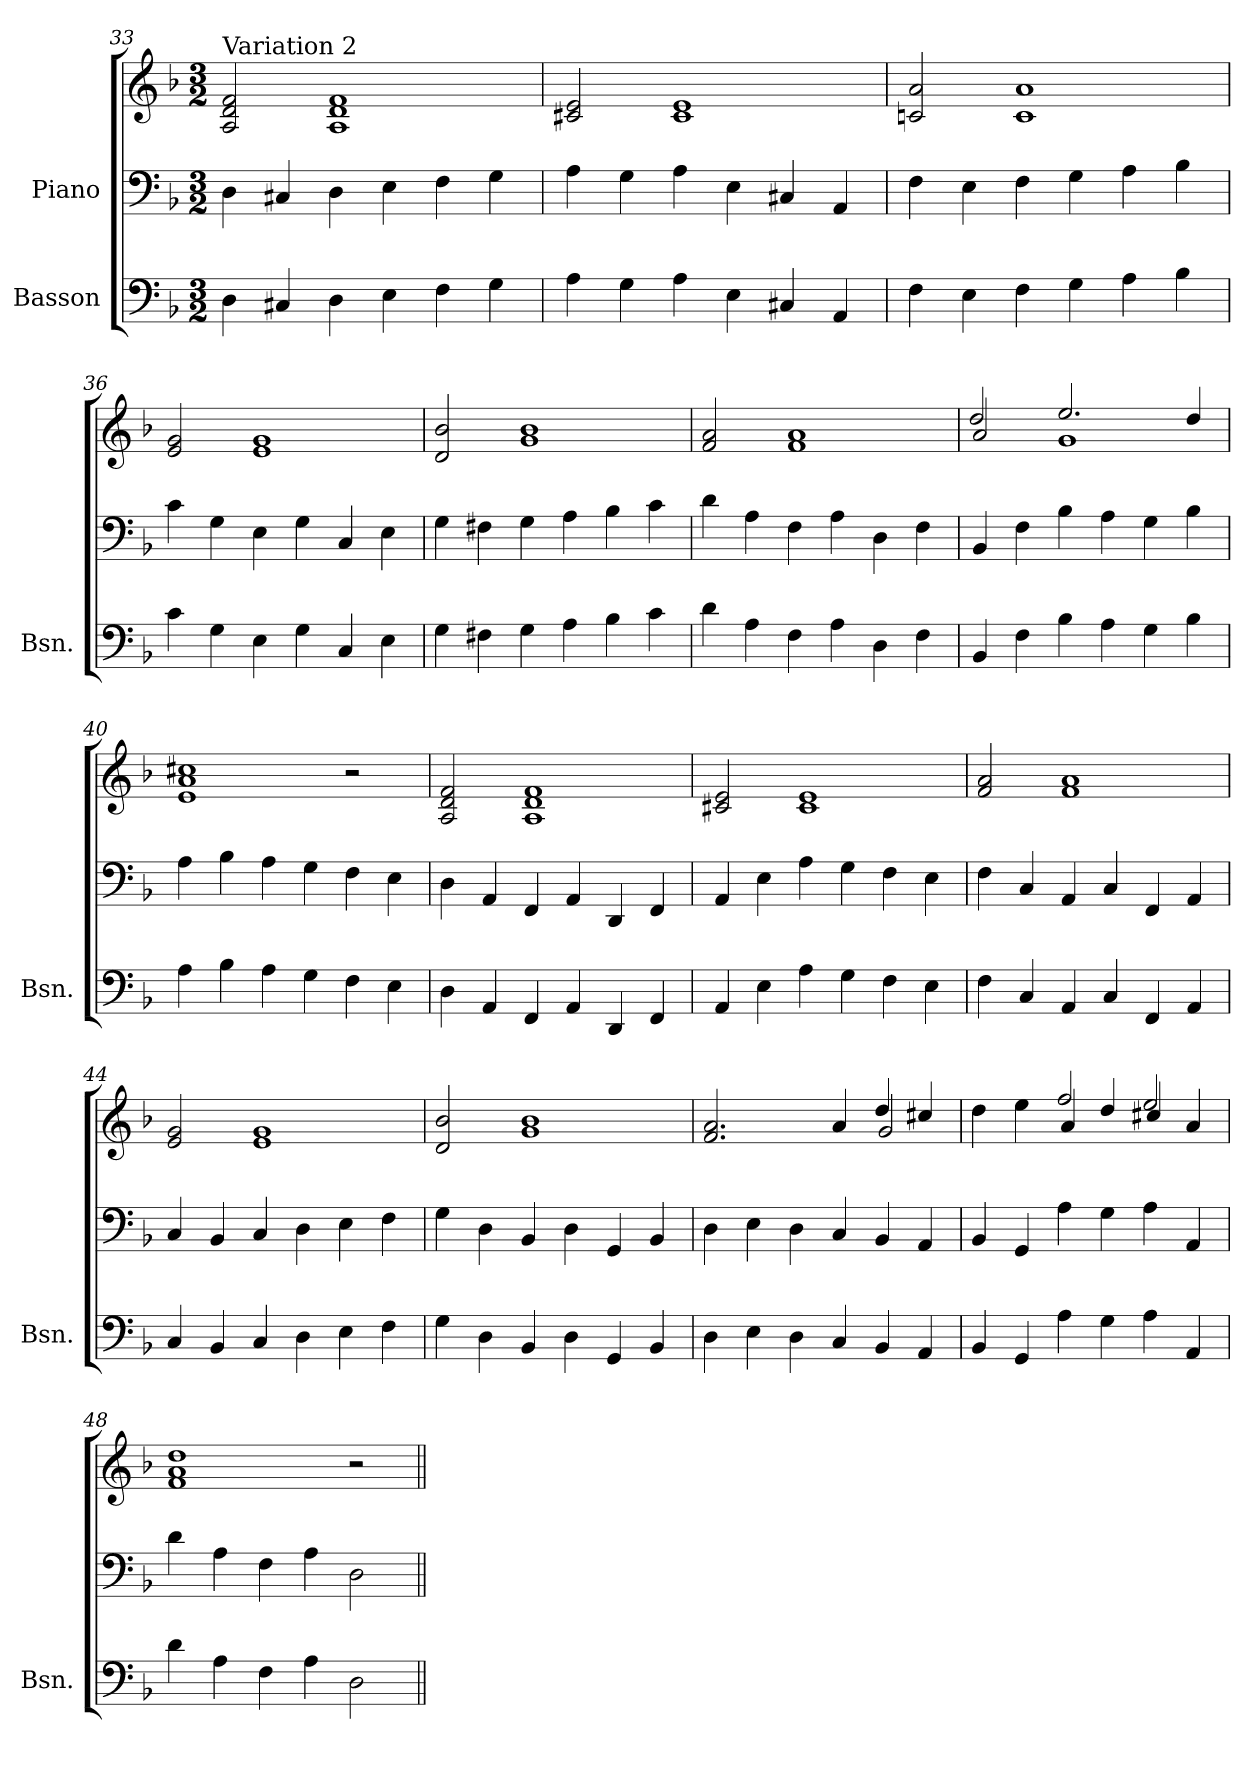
**kern	**kern	**kern
*part2	*part1	*part1
*staff3	*staff2	*staff1
*I"Basson	*I"Piano	*
*I'Bsn.	*	*
!!LO:LB:g=z
*clefF4	*clefF4	*clefG2
*k[b-]	*k[b-]	*k[b-]
*M3/2	*M3/2	*M3/2
*MM172	*MM172	*MM172
=33	=33	=33
!	!	!LO:TX:t=Variation 2
4D\	4D<\	2A/ 2d/ 2f/
4C#X/	4C#X/	.
4D\	4D\	1A 1d 1f
4E\	4E\	.
4F\	4F<\	.
4G\	4G\	.
=34	=34	=34
4A\	4A\	2c#X/ 2e/
4G\	4G\	.
4A\	4A\	1c# 1e
4E\	4E<\	.
4C#X/	4C#X</	.
4AA/	4AA</	.
=35	=35	=35
4F\	4F<\	2cn/ 2a/
4E\	4E\	.
4F\	4F\	1c 1a
4G\	4G\	.
4A\	4A<\	.
4B-\	4B-<\	.
=36	=36	=36
4c\	4c\	2e/ 2g/
4G\	4G<\	.
4E\	4E<\	1e 1g
4G\	4G\	.
4C/	4C/	.
4E\	4E\	.
!!LO:LB:g=z
=37	=37	=37
4G\	4G<\	2d/ 2b-/
4F#X\	4F#X\	.
4G\	4G\	1g 1b-
4A\	4A\	.
4B-\	4B-<\	.
4c\	4c\	.
=38	=38	=38
4d\	4d\	2f/ 2a/
4A\	4A<\	.
4F\	4F<\	1f 1a
4A\	4A\	.
4D\	4D<\	.
4F\	4F<\	.
=39	=39	=39
*	*	*^
4BB-/	4BB-</	2a/	2dd/
4F\	4F<\	.	.
4B-\	4B-<\	1g	2.ee/
4A\	4A<\	.	.
4G\	4G<\	.	.
4B-\	4B-<\	.	4dd/
*	*	*v	*v
=40	=40	=40
4A\	4A<\	1e 1a 1cc#X
4B-\	4B-<\	.
4A\	4A<\	.
4G\	4G\	.
4F\	4F<\	2r
4E\	4E<\	.
!!LO:LB:g=z
=41	=41	=41
4D\	4D<\	2A/ 2d/ 2f/
4AA/	4AA/	.
4FF/	4FF</	1A 1d 1f
4AA/	4AA/	.
4DD/	4DD</	.
4FF/	4FF</	.
=42	=42	=42
4AA/	4AA</	2c#X/ 2e/
4E\	4E<\	.
4A\	4A<\	1c# 1e
4G\	4G<\	.
4F\	4F<\	.
4E\	4E<\	.
=43	=43	=43
4F\	4F<\	2f/ 2a/
4C/	4C/	.
4AA/	4AA</	1f 1a
4C/	4C/	.
4FF/	4FF</	.
4AA/	4AA</	.
=44	=44	=44
4C/	4C</	2e/ 2g/
4BB-/	4BB-</	.
4C/	4C/	1e 1g
4D\	4D\	.
4E\	4E<\	.
4F\	4F\	.
!!LO:LB:g=z
=45	=45	=45
4G\	4G\	2d/ 2b-/
4D\	4D<\	.
4BB-/	4BB-</	1g 1b-
4D\	4D\	.
4GG/	4GG/	.
4BB-/	4BB-/	.
=46	=46	=46
*	*	*^
4D\	4D\	2.f/ 2.a/	1ryy
4E\	4E\	.	.
4D\	4D\	.	.
4C/	4C</	4a/	.
4BB-/	4BB-</	4dd/	2g/
4AA/	4AA</	4cc#X/	.
=47	=47	=47	=47
4BB-/	4BB-</	4dd\	2ryy
4GG/	4GG</	4ee\	.
4A\	4A<\	2ff/	4a/
4G\	4G\	.	4dd/
4A\	4A\	2ee/	4cc#X/
4AA/	4AA</	.	4a/
*	*	*v	*v
=48	=48	=48
4d\	4d<\	1f 1a 1dd
4A\	4A\	.
4F\	4F\	.
4A\	4A\	.
2D\	2D\	2r
=||	=||	=||
*-	*-	*-
